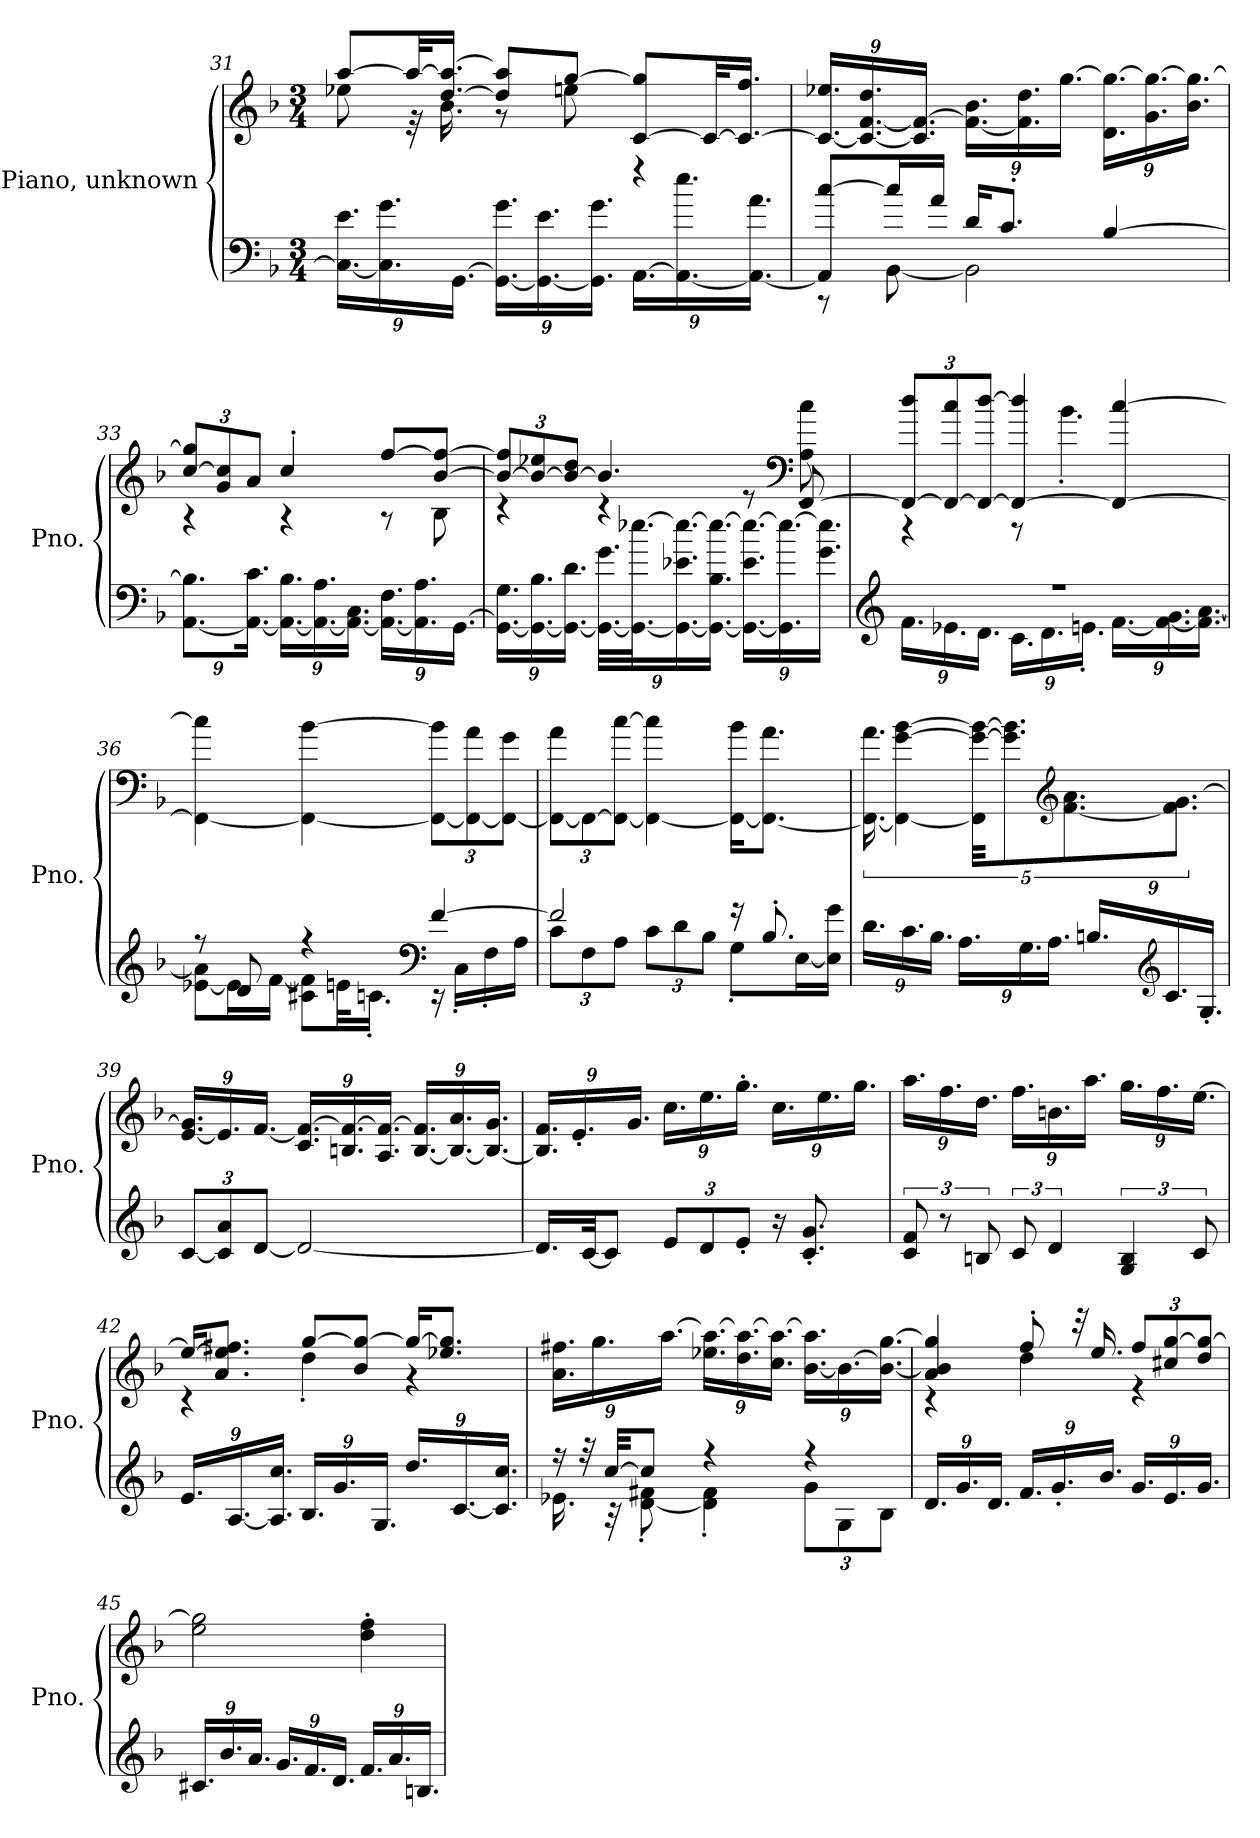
**kern	**kern
*part1	*part1
*staff2	*staff1
*I"Piano, unknown	*
*I'Pno.	*
!!LO:LB:g=z
*clefF4	*clefG2
*k[b-]	*k[b-]
*M3/4	*M3/4
*Xbrackettup	*
=31	=31
*	*^
18.C\_ 18.e\LL	[8aa/L	8ee-X\
18.C\] 18.g\	.	.
.	32aa/KL_	32r
.	[16.dd/ 16.aa/_JJ	16.b-\
[18.GG\JJ	.	.
18.GG\_ 18.g\LL	8dd/] 8aa/]L	8r
18.GG\_ 18.e\	.	.
.	[8gg/J	8een\
18.GG\] 18.g\JJ	.	.
[18.AA\LL	[8c/ 8gg/]L	4r
18.AA\_ 18.ee\	.	.
.	32c/KL_	.
.	16.c/_ 16.ff/JJ	.
18.AA\_ 18.a\JJ	.	.
*	*v	*v
=32	=32
*^	*
*	*	*Xbrackettup
8AA/] [8cc/L	8r	18.c/_ 18.ee-X/LL
.	.	18.c/_ [18.f/ 18.dd/
16cc/L]	[8BB-\	.
.	.	18.c/] 18.f/_JJ
16a/JJ	.	.
16d/KL	2BB-\]	18.f\_ 18.b-\LL
8.c'/J	.	.
.	.	18.f\] 18.dd\
.	.	[18.gg\JJ
[4B-/	.	18.d\ 18.gg\_LL
.	.	18.g\ 18.gg\_
.	.	18.b-\ 18.gg\_JJ
*v	*v	*
!!LO:LB:g=z
=33	=33
*	*^
[9.AA\ 9.B-\]L	[12cc/ 12gg/]L	4r
.	12g/ 12cc/]	.
18.AA\_ 18.c\Jk	12a/J	.
18.AA\_ 18.B-\LL	4cc'/	4r
18.AA\_ 18.A\	.	.
18.AA\_ 18.C\JJ	.	.
18.AA\_ 18.F\LL	[8ff/L	8r
18.AA\] 18.A\	.	.
.	[8b-/ 8ff/_J	8B-\
[18.GG\JJ	.	.
=34	=34	=34
18.GG\_ 18.G\LL	12b-/_ 12ff/]L	4r
18.GG\_ 18.B-\	12b-/_ 12ee-X/	.
18.GG\_ 18.d\JJ	12b-/_ 12dd/J	.
36.GG\_ 36.g\LLL	4.b-/]	4r
36.GG\_ [36.ee-X\J	.	.
18.GG\_ 18.e-X\ 18.ee-\_	.	.
18.GG\_ 18.B-\ 18.ee-\_JJ	.	.
18.GG\_ 18.e-\ 18.ee-\_LL	.	8r
18.GG\] 18.ee-\_	.	.
*	*clefF4	*
.	[8FF/	8A\' 8cc\'
18.g\ 18.ee-\]JJ	.	.
!!LO:LB:g=z	!!
=35	=35	=35
*clefG2	*	*
*^	*	*
2.r	18.f\LL	12FF/_ 12dd/L	4r
.	18.e-X\	12FF/_ 12cc/	.
.	18.d\JJ	12FF/_ [12dd/J	.
.	18.c\LL	4FF/_ 4dd/]	8r
.	18.d\	.	.
.	.	.	4.b-'\
.	18.en'\JJ	.	.
.	[18.f\LL	4FF/_ [4cc/	.
.	18.f\_ 18.g\	.	.
.	18.f\] [18.a\JJ	.	.
*	*	*v	*v
=36	=36	=36
8r	[8e-X\ 8a\]L	4FF\_ 4cc\]
8d/	16e-\L]	.
.	[16f\JJ	.
4r	8c#X\ 8f\]L	4FF\_ [4b-\
.	32en\KL	.
.	16.cn'\JJ	.
*clefF4	*	*
[4f/	16r	12FF\_ 12b-\]L
.	16C'\LL	.
.	.	12FF\_ 12a\
.	16F'\	.
.	.	12FF\_ 12g\J
.	16A\JJ	.
!!LO:LB:g=z
=37	=37	=37
2f/]	12c\L	12FF\_ 12a\L
.	12F\	12FF\_
.	12A\J	12FF\_ [12cc\J
.	12c\L	4FF\_ 4cc\]
.	12d\	.
.	12B-\J	.
16r	8G'\L	16FF\_ 16b-\KL
8.B-'/	.	8.FF\_ 8.a\J
.	[16E\L	.
.	16E\] 16g\JJ	.
*v	*v	*
=38	=38
*	*brackettup
18.d\LL	20.FF\_ 20.a\
.	5FF\_ [5g\ [5b-\
18.c\	.
18.B-\JJ	.
18.A\LL	.
.	40FF\] 40g\_ 40b-\_KKL
.	10.g\] 10.b-\]
18.G\	.
18.A\JJ	.
*	*clefG2
.	[10.f\ 10.a\
18.Bn/LL	.
*clefG2	*
18.c/	.
.	10.f\] [10.g\J
18.G'/JJ	.
!!LO:PB:g=z
=39	=39
*	*Xbrackettup
[12c/L	[18.e/ 18.g/]LL
12c/] 12a/	18.e/]
[12d/J	[18.f/JJ
2d/_	18.c/ 18.f/_LL
.	18.Bn/ 18.f/_
.	18.A/ 18.f/_JJ
.	[18.B/ 18.f/]LL
.	18.B/_ 18.a/
.	18.B/_ 18.g/JJ
=40	=40
16.d/LL]	18.B/] 18.f/LL
.	18.e'/
[32c/JK	.
8c/J]	.
.	18.g/JJ
12e/L	18.cc\LL
12d/	18.ee\
12e'/J	18.gg'\JJ
16r	18.cc\LL
8.c/' 8.g/'	.
.	18.ee\
.	18.gg\JJ
=41	=41
*brackettup	*
12c/ 12f/	18.aa\LL
12r	18.ff\
12Bn/	18.dd\JJ
12c/	18.ff\LL
6d/	18.bn\
.	18.aa\JJ
6G/ 6B/	18.gg\LL
.	18.ff\
12c/	[18.ee\JJ
!!LO:LB:g=z
=42	=42
*Xbrackettup	*
*	*^
18.e/LL	16ee/KL_	4r
.	8.a/ 8.ee/] 8.ff#X/J	.
[18.A/	.	.
18.A/] 18.cc/JJ	.	.
18.B-/LL	[8gg/L	4dd'\
18.g/	.	.
.	8b-/ 8gg/_J	.
18.G/JJ	.	.
18.dd/LL	16gg/KL_	4r
.	8.ee-X/ 8.gg/]J	.
[18.c/	.	.
18.c/] 18.cc/JJ	.	.
*	*v	*v
=43	=43
*^	*
16r	16.e-X\	18.a\ 18.ff#X\LL
32r	.	.
.	.	18.gg\
[32cc/KKL	32r	.
8cc/J]	[8d\' 8f#X\'	.
.	.	[18.aa\JJ
4r	4d\]' 4f#\'	18.ee-X\ 18.aa\_LL
.	.	18.dd\ 18.aa\_
.	.	18.cc\ 18.aa\_JJ
4r	12g\L	[18.b-\ 18.aa\]LL
.	12G\	18.b-\_
.	12B-\J	18.b-\_ [18.gg\JJ
*v	*v	*
!!LO:LB:g=z
=44	=44
*	*^
18.d/LL	4a/ 4b-/] 4gg/]	4r
18.g/	.	.
18.d/JJ	.	.
18.f/LL	8ff'/	4dd\
18.g'/	.	.
.	32r	.
.	16.ee/	.
18.b-/JJ	.	.
18.g/LL	12ff/L	4r
18.e/	12cc#X/ [12gg/	.
18.g/JJ	12dd/ 12gg/_J	.
*	*v	*v
=45	=45
18.c#X/LL	2ee\ 2gg\]
18.b-/	.
18.a/JJ	.
18.g/LL	.
18.f/	.
18.d/JJ	.
18.f/LL	4dd\' 4ff\'
18.a/	.
18.Bn/JJ	.
=	=
*-	*-
